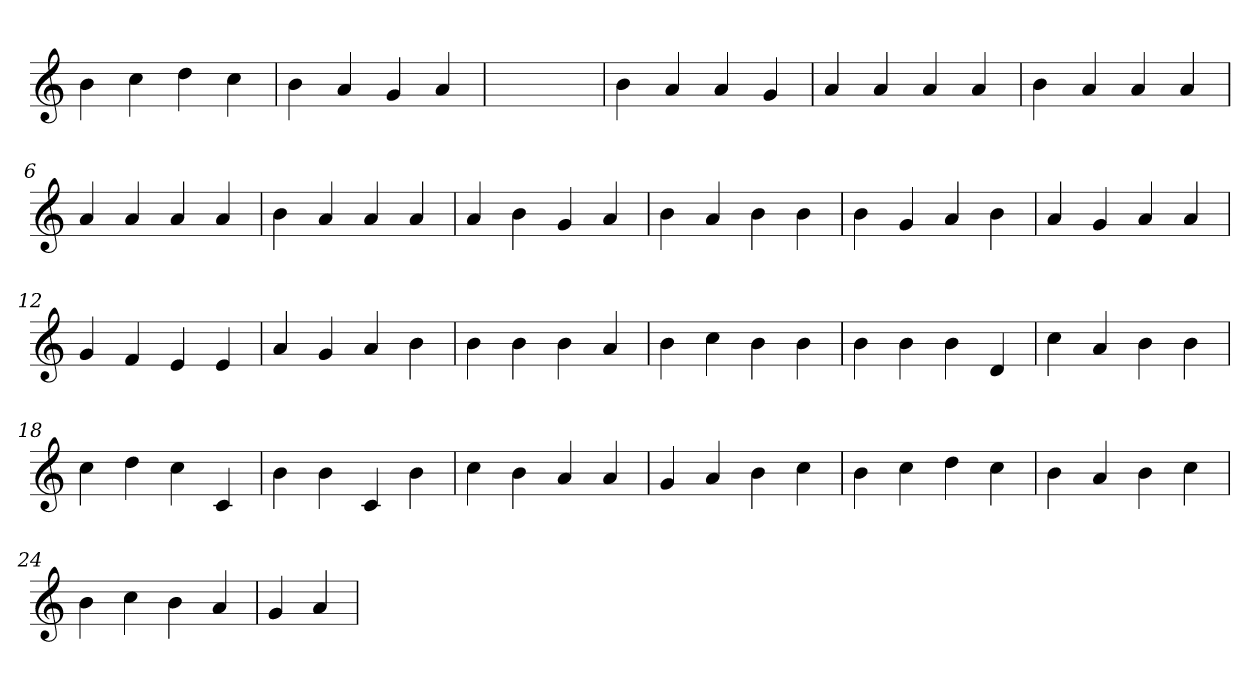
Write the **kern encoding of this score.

**kern
*part1
*staff1
*clefG2
=1
4b
4cc
4dd
4cc
=2
4b
4a
4g
4a
=3
1ryy
=3
4b
4a
4a
4g
=4
4a
4a
4a
4a
=5
4b
4a
4a
4a
=6
4a
4a
4a
4a
=7
4b
4a
4a
4a
=8
4a
4b
4g
4a
=9
4b
4a
4b
4b
=10
4b
4g
4a
4b
=11
4a
4g
4a
4a
=12
4g
4f
4e
4e
=13
4a
4g
4a
4b
=14
4b
4b
4b
4a
=15
4b
4cc
4b
4b
=16
4b
4b
4b
4d
=17
4cc
4a
4b
4b
=18
4cc
4dd
4cc
4c
=19
4b
4b
4c
4b
=20
4cc
4b
4a
4a
=21
4g
4a
4b
4cc
=22
4b
4cc
4dd
4cc
=23
4b
4a
4b
4cc
=24
4b
4cc
4b
4a
=25
4g
4a
=
*-
